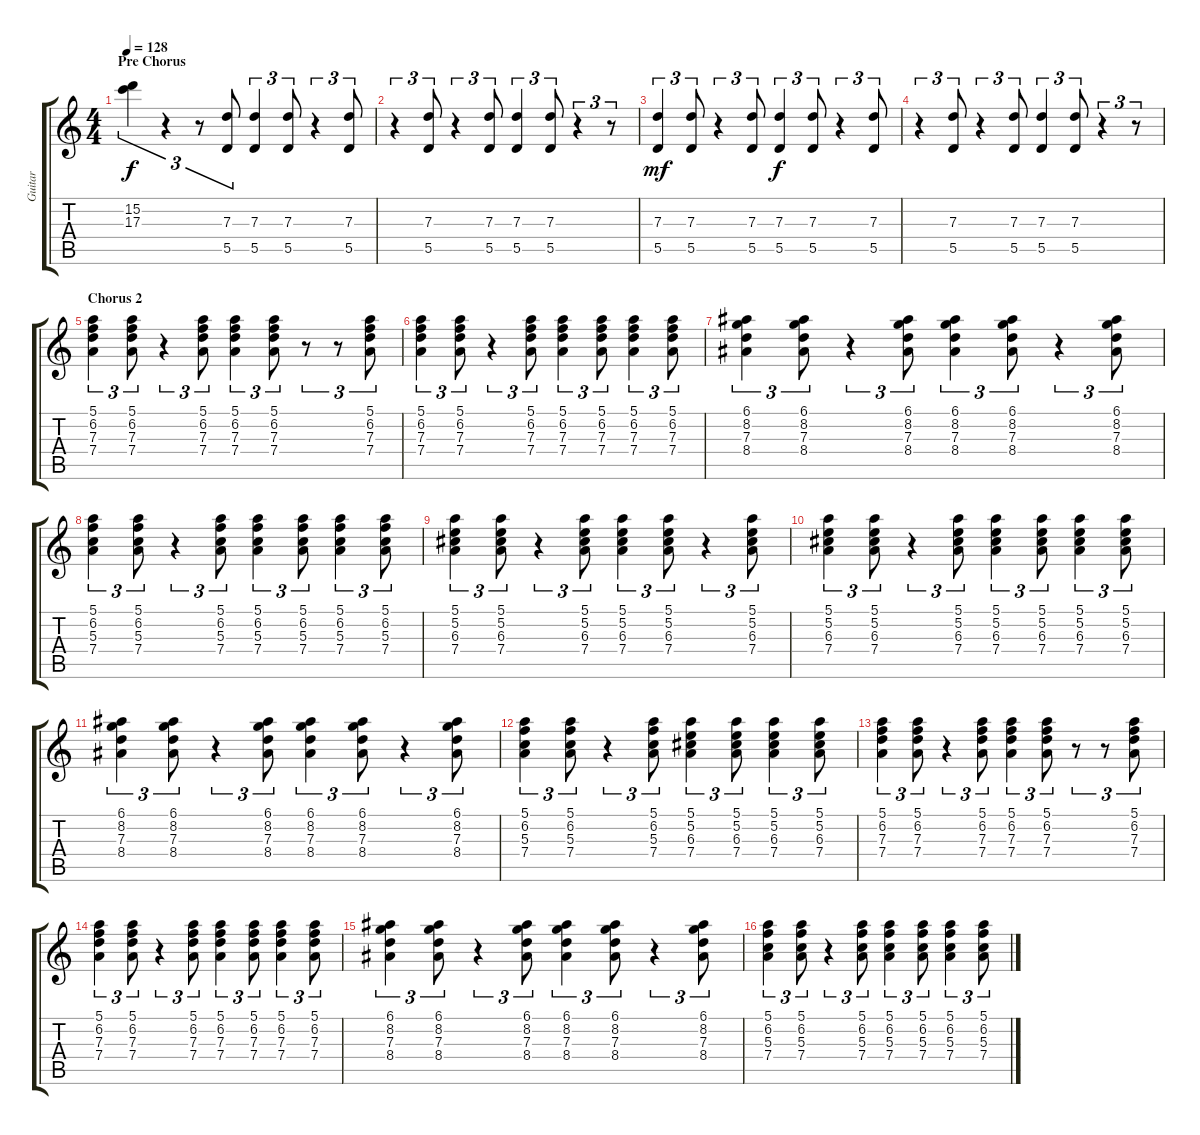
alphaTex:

\track ("Guitar" "Guitar") {instrument distortionguitar}
\staff {score tabs}
\tuning (E4 B3 G3 D3 A2 D2) {hide}
\ts (4 4)
\section ("" "Pre Chorus")
\tempo 128
\clef g2
\ks c
(15.2{t} 17.3{t}).4{tu (3 2) dy f} r.4{tu (3 2)} r.8{tu (3 2)} (7.3 5.5).8{tu (3 2)} (7.3 5.5).4{tu (3 2)} (7.3 5.5).8{tu (3 2)} r.4{tu (3 2)} (7.3 5.5).8{tu (3 2)} |
r.4{tu (3 2)} (7.3 5.5).8{tu (3 2)} r.4{tu (3 2)} (7.3 5.5).8{tu (3 2)} (7.3 5.5).4{tu (3 2)} (7.3 5.5).8{tu (3 2)} r.4{tu (3 2)} r.8{tu (3 2)} |
(7.3 5.5).4{tu (3 2) dy mf} (7.3 5.5).8{tu (3 2)} r.4{tu (3 2)} (7.3 5.5).8{tu (3 2)} (7.3 5.5).4{tu (3 2) dy f} (7.3 5.5).8{tu (3 2)} r.4{tu (3 2)} (7.3 5.5).8{tu (3 2)} |
r.4{tu (3 2)} (7.3 5.5).8{tu (3 2)} r.4{tu (3 2)} (7.3 5.5).8{tu (3 2)} (7.3 5.5).4{tu (3 2)} (7.3 5.5).8{tu (3 2)} r.4{tu (3 2)} r.8{tu (3 2)} |
\section ("" "Chorus 2")
(5.1 6.2 7.3 7.4).4{tu (3 2)} (5.1 6.2 7.3 7.4).8{tu (3 2)} r.4{tu (3 2)} (5.1 6.2 7.3 7.4).8{tu (3 2)} (5.1 6.2 7.3 7.4).4{tu (3 2)} (5.1 6.2 7.3 7.4).8{tu (3 2)} r.8{tu (3 2)} r.8{tu (3 2)} (5.1 6.2 7.3 7.4).8{tu (3 2)} |
(5.1 6.2 7.3 7.4).4{tu (3 2)} (5.1 6.2 7.3 7.4).8{tu (3 2)} r.4{tu (3 2)} (5.1 6.2 7.3 7.4).8{tu (3 2)} (5.1 6.2 7.3 7.4).4{tu (3 2)} (5.1 6.2 7.3 7.4).8{tu (3 2)} (5.1 6.2 7.3 7.4).4{tu (3 2)} (5.1 6.2 7.3 7.4).8{tu (3 2)} |
(6.1 8.2 7.3 8.4).4{tu (3 2)} (6.1 8.2 7.3 8.4).8{tu (3 2)} r.4{tu (3 2)} (6.1 8.2 7.3 8.4).8{tu (3 2)} (6.1 8.2 7.3 8.4).4{tu (3 2)} (6.1 8.2 7.3 8.4).8{tu (3 2)} r.4{tu (3 2)} (6.1 8.2 7.3 8.4).8{tu (3 2)} |
(5.1 6.2 5.3 7.4).4{tu (3 2)} (5.1 6.2 5.3 7.4).8{tu (3 2)} r.4{tu (3 2)} (5.1 6.2 5.3 7.4).8{tu (3 2)} (5.1 6.2 5.3 7.4).4{tu (3 2)} (5.1 6.2 5.3 7.4).8{tu (3 2)} (5.1 6.2 5.3 7.4).4{tu (3 2)} (5.1 6.2 5.3 7.4).8{tu (3 2)} |
(5.1 5.2 6.3 7.4).4{tu (3 2)} (5.1 5.2 6.3 7.4).8{tu (3 2)} r.4{tu (3 2)} (5.1 5.2 6.3 7.4).8{tu (3 2)} (5.1 5.2 6.3 7.4).4{tu (3 2)} (5.1 5.2 6.3 7.4).8{tu (3 2)} r.4{tu (3 2)} (5.1 5.2 6.3 7.4).8{tu (3 2)} |
(5.1 5.2 6.3 7.4).4{tu (3 2)} (5.1 5.2 6.3 7.4).8{tu (3 2)} r.4{tu (3 2)} (5.1 5.2 6.3 7.4).8{tu (3 2)} (5.1 5.2 6.3 7.4).4{tu (3 2)} (5.1 5.2 6.3 7.4).8{tu (3 2)} (5.1 5.2 6.3 7.4).4{tu (3 2)} (5.1 5.2 6.3 7.4).8{tu (3 2)} |
(6.1 8.2 7.3 8.4).4{tu (3 2)} (6.1 8.2 7.3 8.4).8{tu (3 2)} r.4{tu (3 2)} (6.1 8.2 7.3 8.4).8{tu (3 2)} (6.1 8.2 7.3 8.4).4{tu (3 2)} (6.1 8.2 7.3 8.4).8{tu (3 2)} r.4{tu (3 2)} (6.1 8.2 7.3 8.4).8{tu (3 2)} |
(5.1 6.2 5.3 7.4).4{tu (3 2)} (5.1 6.2 5.3 7.4).8{tu (3 2)} r.4{tu (3 2)} (5.1 6.2 5.3 7.4).8{tu (3 2)} (5.1 5.2 6.3 7.4).4{tu (3 2)} (5.1 5.2 6.3 7.4).8{tu (3 2)} (5.1 5.2 6.3 7.4).4{tu (3 2)} (5.1 5.2 6.3 7.4).8{tu (3 2)} |
(5.1 6.2 7.3 7.4).4{tu (3 2)} (5.1 6.2 7.3 7.4).8{tu (3 2)} r.4{tu (3 2)} (5.1 6.2 7.3 7.4).8{tu (3 2)} (5.1 6.2 7.3 7.4).4{tu (3 2)} (5.1 6.2 7.3 7.4).8{tu (3 2)} r.8{tu (3 2)} r.8{tu (3 2)} (5.1 6.2 7.3 7.4).8{tu (3 2)} |
(5.1 6.2 7.3 7.4).4{tu (3 2)} (5.1 6.2 7.3 7.4).8{tu (3 2)} r.4{tu (3 2)} (5.1 6.2 7.3 7.4).8{tu (3 2)} (5.1 6.2 7.3 7.4).4{tu (3 2)} (5.1 6.2 7.3 7.4).8{tu (3 2)} (5.1 6.2 7.3 7.4).4{tu (3 2)} (5.1 6.2 7.3 7.4).8{tu (3 2)} |
(6.1 8.2 7.3 8.4).4{tu (3 2)} (6.1 8.2 7.3 8.4).8{tu (3 2)} r.4{tu (3 2)} (6.1 8.2 7.3 8.4).8{tu (3 2)} (6.1 8.2 7.3 8.4).4{tu (3 2)} (6.1 8.2 7.3 8.4).8{tu (3 2)} r.4{tu (3 2)} (6.1 8.2 7.3 8.4).8{tu (3 2)} |
(5.1 6.2 5.3 7.4).4{tu (3 2)} (5.1 6.2 5.3 7.4).8{tu (3 2)} r.4{tu (3 2)} (5.1 6.2 5.3 7.4).8{tu (3 2)} (5.1 6.2 5.3 7.4).4{tu (3 2)} (5.1 6.2 5.3 7.4).8{tu (3 2)} (5.1 6.2 5.3 7.4).4{tu (3 2)} (5.1 6.2 5.3 7.4).8{tu (3 2)}
